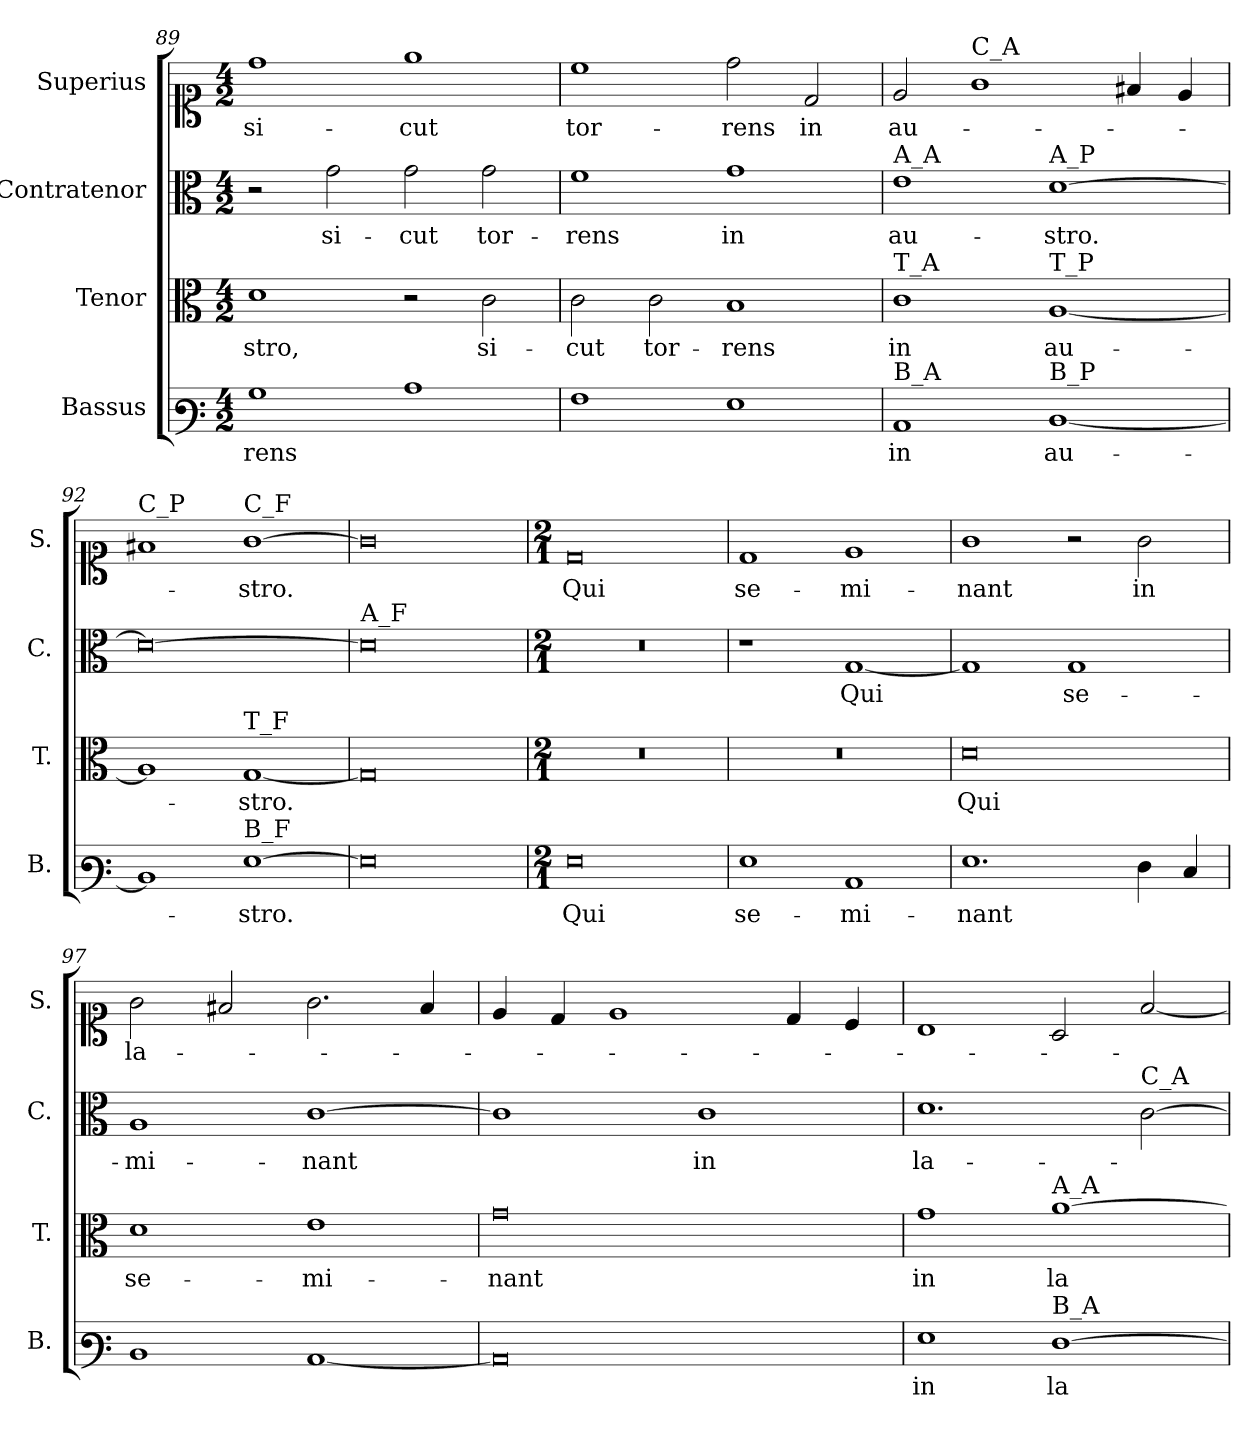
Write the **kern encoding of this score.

**kern	**text	**kern	**text	**kern	**text	**kern	**text
*part4	*part4	*part3	*part3	*part2	*part2	*part1	*part1
*staff4	*staff4	*staff3	*staff3	*staff2	*staff2	*staff1	*staff1
*I"Bassus	*	*I"Tenor	*	*I"Contratenor	*	*I"Superius	*
*I'B.	*	*I'T.	*	*I'C.	*	*I'S.	*
*clefF3	*	*clefC3	*	*clefC3	*	*clefC1	*
*k[]	*	*k[]	*	*k[]	*	*k[]	*
*M4/2	*	*M4/2	*	*M4/2	*	*M4/2	*
=89	=89	=89	=89	=89	=89	=89	=89
1B	-rens	1d	-stro,	2r	.	1dd	si-
.	.	.	.	2g\	si-	.	.
1c	.	2r	.	2g\	-cut	1ee	-cut
.	.	2c\	si-	2g\	tor-	.	.
=90	=90	=90	=90	=90	=90	=90	=90
1A	.	2c\	-cut	1f	-rens	1cc	tor-
.	.	2c\	tor-	.	.	.	.
1G	.	1B	-rens	1g	in	2dd\	-rens
.	.	.	.	.	.	2d/	in
=91	=91	=91	=91	=91	=91	=91	=91
!	!	!	!	!LO:TX:a:t=A_A	!	!	!
!	!	!LO:TX:a:t=T_A	!	!	!	!	!
!LO:TX:a:t=B_A	!	!	!	!	!	!	!
1C	in	1c	in	1e	au-	2e/	au-
!	!	!	!	!	!	!LO:TX:a:t=C_A	!
.	.	.	.	.	.	1g	.
!	!	!	!	!LO:TX:a:t=A_P	!	!	!
!	!	!LO:TX:a:t=T_P	!	!	!	!	!
!LO:TX:a:t=B_P	!	!	!	!	!	!	!
[1D	au-	[1A	au-	[1d	-stro.	.	.
.	.	.	.	.	.	4f#X/	.
.	.	.	.	.	.	4e/	.
=92	=92	=92	=92	=92	=92	=92	=92
!	!	!	!	!	!	!LO:TX:a:t=C_P	!
1D]	.	1A]	.	0d_	.	1f#X	.
!	!	!	!	!	!	!LO:TX:a:t=C_F	!
!	!	!LO:TX:a:t=T_F	!	!	!	!	!
!LO:TX:a:t=B_F	!	!	!	!	!	!	!
[1G	-stro.	[1G	-stro.	.	.	[1g	-stro.
=93	=93	=93	=93	=93	=93	=93	=93
!	!	!	!	!LO:TX:a:t=A_F	!	!	!
0G]	.	0G]	.	0d]	.	0g]	.
=94	=94	=94	=94	=94	=94	=94	=94
*M2/1	*	*M2/1	*	*M2/1	*	*M2/1	*
!	!	!LO:N:vis=1	!	!LO:N:vis=1	!	!	!
0G	Qui	0r	.	0r	.	0d	Qui
=95	=95	=95	=95	=95	=95	=95	=95
!	!	!LO:N:vis=1	!	!	!	!	!
1G	se-	0r	.	1r	.	1d	se-
1C	-mi-	.	.	[1G	Qui	1e	-mi-
=96	=96	=96	=96	=96	=96	=96	=96
1.G	-nant	0d	Qui	1G]	.	1g	-nant
.	.	.	.	1G	se-	2r	.
4F\	.	.	.	.	.	2g\	in
4E/	.	.	.	.	.	.	.
=97	=97	=97	=97	=97	=97	=97	=97
1D	.	1d	se-	1A	-mi-	2g\	la-
.	.	.	.	.	.	2f#X/	.
[1C	.	1e	-mi-	[1c	-nant	2.g\	.
.	.	.	.	.	.	4f#/	.
=98	=98	=98	=98	=98	=98	=98	=98
0C]	.	0g	-nant	1c]	.	4e/	.
.	.	.	.	.	.	4d/	.
.	.	.	.	.	.	1e	.
.	.	.	.	1c	in	.	.
.	.	.	.	.	.	4d/	.
.	.	.	.	.	.	4c/	.
=99	=99	=99	=99	=99	=99	=99	=99
1G	in	1g	in	1.d	la-	1B	.
!	!	!LO:TX:a:t=A_A	!	!	!	!	!
!LO:TX:a:t=B_A	!	!	!	!	!	!	!
[1F	la-	[1a	la-	.	.	2A/	.
!	!	!	!	!LO:TX:a:t=C_A	!	!	!
.	.	.	.	[2c\	.	[2f/	.
=	=	=	=	=	=	=	=
*-	*-	*-	*-	*-	*-	*-	*-
